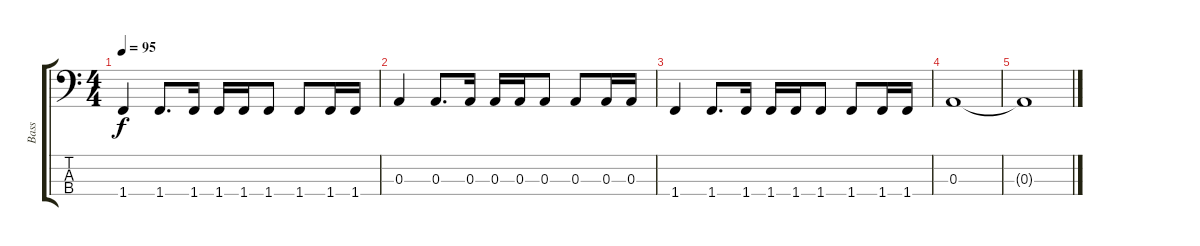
\track ("Bass" "Bass") {instrument electricbasspick}
\staff {score tabs}
\tuning (G2 D2 A1 E1) {hide}
\ts (4 4)
\tempo 95
\clef f4
\ks c
1.4.4{dy f} 1.4.8{d} 1.4.16 1.4.16 1.4.16 1.4.8 1.4.8 1.4.16 1.4.16 |
0.3.4 0.3.8{d} 0.3.16 0.3.16 0.3.16 0.3.8 0.3.8 0.3.16 0.3.16 |
1.4.4 1.4.8{d} 1.4.16 1.4.16 1.4.16 1.4.8 1.4.8 1.4.16 1.4.16 |
0.3.1{volume 0} |
0.3{t}.1
